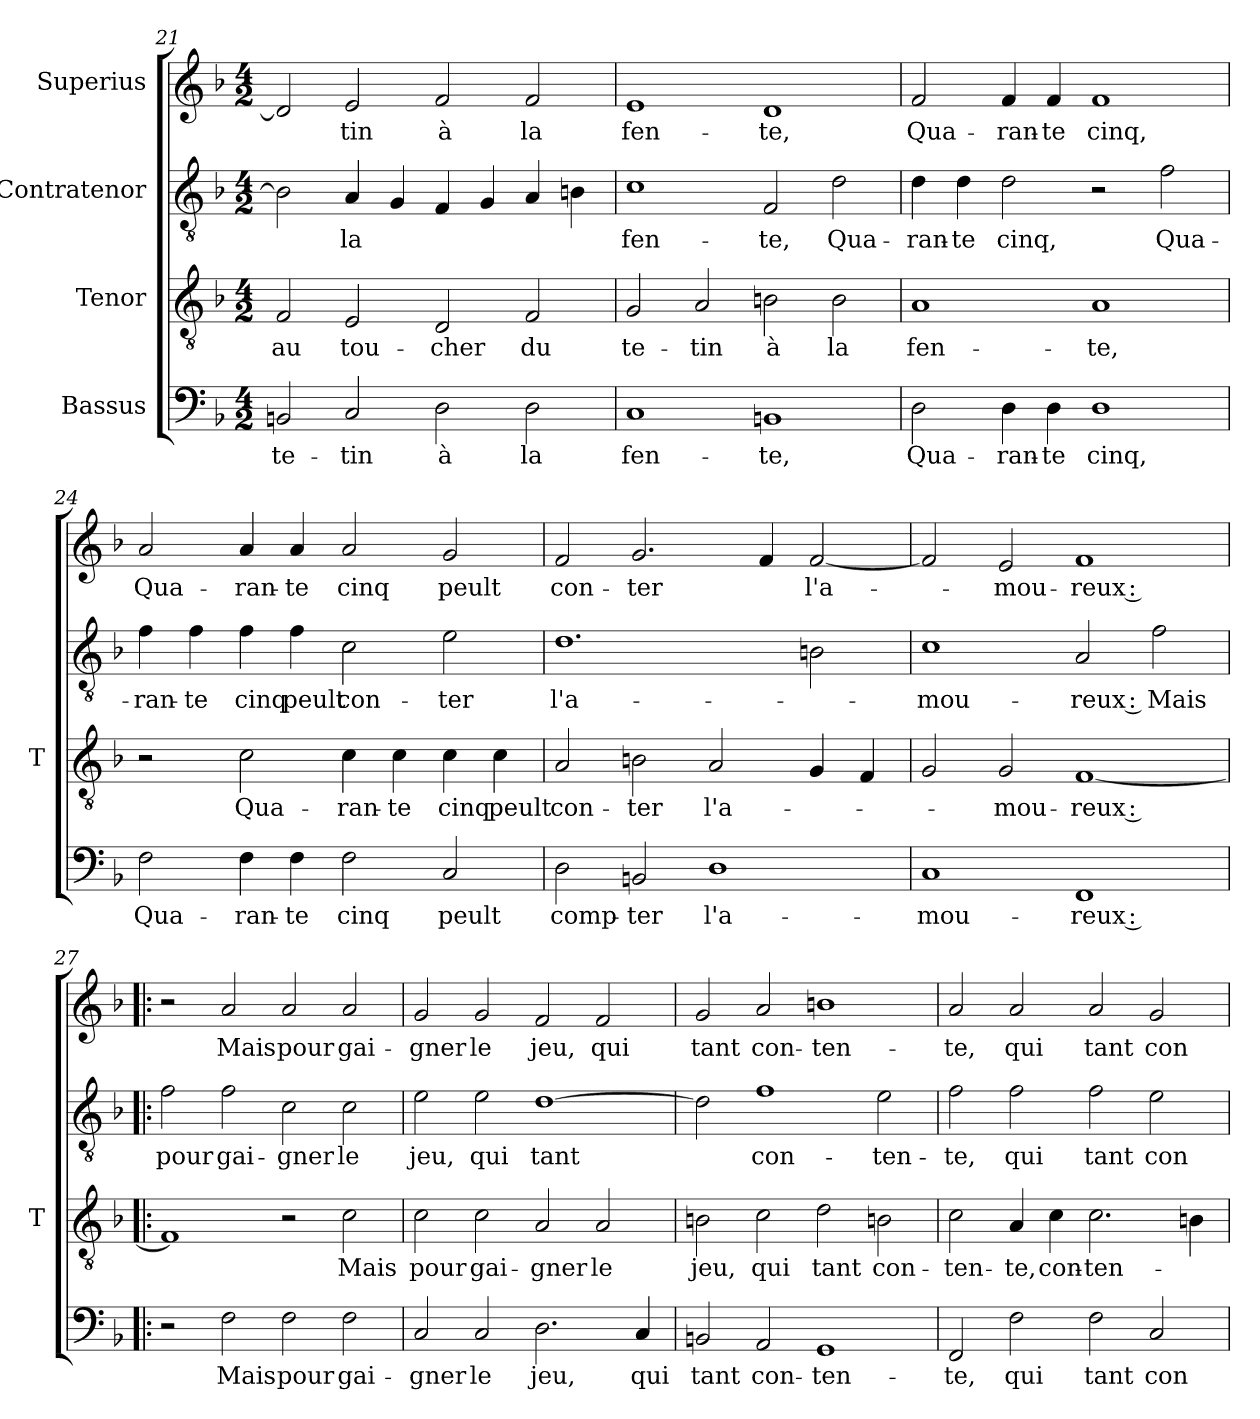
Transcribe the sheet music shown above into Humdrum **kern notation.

**kern	**text	**kern	**text	**kern	**text	**kern	**text
*part4	*part4	*part3	*part3	*part2	*part2	*part1	*part1
*staff4	*staff4	*staff3	*staff3	*staff2	*staff2	*staff1	*staff1
*I"Bassus	*	*I"Tenor	*	*I"Contratenor	*	*I"Superius	*
*	*	*I'T	*	*	*	*	*
*clefF4	*	*clefGv2	*	*clefGv2	*	*clefG2	*
*k[b-]	*	*k[b-]	*	*k[b-]	*	*k[b-]	*
*M4/2	*	*M4/2	*	*M4/2	*	*M4/2	*
=21	=21	=21	=21	=21	=21	=21	=21
2BBn	te-	2F	-au	2Bn]	.	2d]	.
2C	-tin	2E	tou-	4A	-la	2e	-tin
.	.	.	.	4G	.	.	.
2D	-à	2D	-cher	4F	.	2f	-à
.	.	.	.	4G	.	.	.
2D	-la	2F	-du	4A	.	2f	-la
.	.	.	.	4Bn	.	.	.
=22	=22	=22	=22	=22	=22	=22	=22
1C	fen-	2G	te-	1c	fen-	1e	fen-
.	.	2A	-tin	.	.	.	.
1BBn	-te,	2Bn	-à	2F	-te,	1d	-te,
.	.	2B	-la	2d	Qua-	.	.
=23	=23	=23	=23	=23	=23	=23	=23
2D	Qua-	1A	fen-	4d	ran-	2f	Qua-
.	.	.	.	4d	-te	.	.
4D	ran-	.	.	2d	-cinq,	4f	ran-
4D	-te	.	.	.	.	4f	-te
1D	-cinq,	1A	-te,	2r	.	1f	-cinq,
.	.	.	.	2f	Qua-	.	.
=24	=24	=24	=24	=24	=24	=24	=24
2F	Qua-	2r	.	4f	ran-	2a	Qua-
.	.	.	.	4f	-te	.	.
4F	ran-	2c	Qua-	4f	-cinq	4a	ran-
4F	-te	.	.	4f	-peult	4a	-te
2F	-cinq	4c	ran-	2c	con-	2a	-cinq
.	.	4c	-te	.	.	.	.
2C	-peult	4c	-cinq	2e	-ter	2g	-peult
.	.	4c	-peult	.	.	.	.
=25	=25	=25	=25	=25	=25	=25	=25
2D	comp-	2A	con-	1.d	l'a-	2f	con-
2BBn	-ter	2Bn	-ter	.	.	2.g	-ter
1D	l'a-	2A	l'a-	.	.	.	.
.	.	.	.	.	.	4f	.
.	.	4G	.	2Bn	.	[2f	l'a-
.	.	4F	.	.	.	.	.
=26	=26	=26	=26	=26	=26	=26	=26
1C	mou-	2G	.	1c	mou-	2f]	.
.	.	2G	mou-	.	.	2e	mou-
1FF	-reux :	[1F	-reux :	2A	-reux :	1f	-reux :
.	.	.	.	2f	-Mais	.	.
=27!|:	=27!|:	=27!|:	=27!|:	=27!|:	=27!|:	=27!|:	=27!|:
2r	.	1F]	.	2f	-pour	2r	.
2F	-Mais	.	.	2f	gai-	2a	-Mais
2F	-pour	2r	.	2c	-gner	2a	-pour
2F	gai-	2c	-Mais	2c	-le	2a	gai-
=28	=28	=28	=28	=28	=28	=28	=28
2C	-gner	2c	-pour	2e	-jeu,	2g	-gner
2C	-le	2c	gai-	2e	-qui	2g	-le
2.D	-jeu,	2A	-gner	[1d	-tant	2f	-jeu,
.	.	2A	-le	.	.	2f	-qui
4C	-qui	.	.	.	.	.	.
=29	=29	=29	=29	=29	=29	=29	=29
2BBn	-tant	2Bn	-jeu,	2d]	.	2g	-tant
2AA	con-	2c	-qui	1f	con-	2a	con-
1GG	ten-	2d	-tant	.	.	1bn	ten-
.	.	2Bn	con-	2e	ten-	.	.
=30	=30	=30	=30	=30	=30	=30	=30
2FF	-te,	2c	ten-	2f	-te,	2a	-te,
2F	-qui	4A	-te,	2f	-qui	2a	-qui
.	.	4c	con-	.	.	.	.
2F	-tant	2.c	ten-	2f	-tant	2a	-tant
2C	con-	.	.	2e	con-	2g	con-
.	.	4Bn	.	.	.	.	.
=	=	=	=	=	=	=	=
*-	*-	*-	*-	*-	*-	*-	*-
